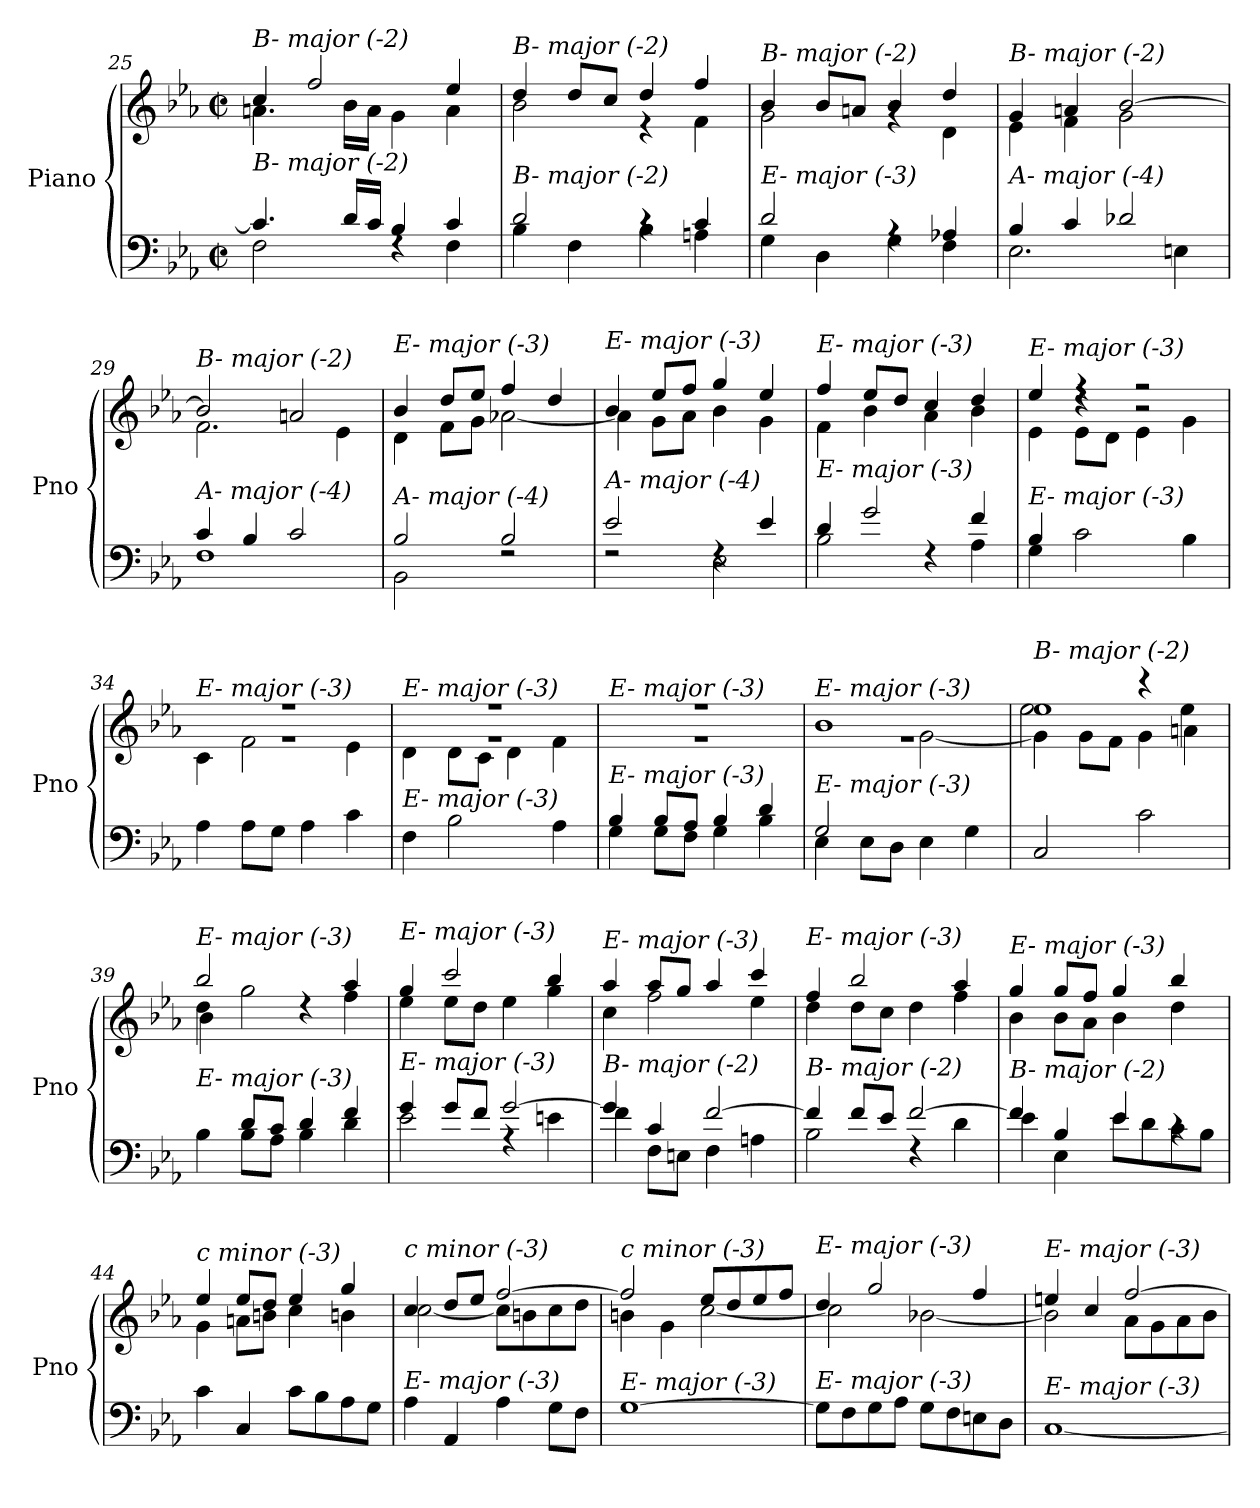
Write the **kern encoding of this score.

**kern	**kern
*part1	*part1
*staff2	*staff1
*I"Piano	*
*I'Pno	*
*clefF4	*clefG2
*k[b-e-a-]	*k[b-e-a-]
*M2/2	*M2/2
*met(c|)	*met(c|)
=25	=25
*^	*^
!	!	!LO:TX:i:t=B- major (-2)	!
!LO:TX:i:t=B- major (-2)	!	!	!
4.c/]	2F\	4cc/	4.an\
.	.	2ff/	.
16d/LL	.	.	16b-\LL
16c/JJ	.	.	16a\JJ
4B-/	4rF	.	4g\
4c/	4F\	4ee-/	4a\
=26	=26	=26	=26
!	!	!LO:TX:i:t=B- major (-2)	!
!LO:TX:i:t=B- major (-2)	!	!	!
2d/	4B-\	4dd/	2b-\
.	4F\	8dd/L	.
.	.	8cc/J	.
4rc	4B-\	4dd/	4r
4c/	4An\	4ff/	4f\
=27	=27	=27	=27
!	!	!LO:TX:i:t=B- major (-2)	!
!LO:TX:i:t=E- major (-3)	!	!	!
2d/	4G\	4b-/	2g\
.	4D\	8b-/L	.
.	.	8an/J	.
4rA	4G\	4b-/	4rg
4A-X/	4F\	4dd/	4d\
=28	=28	=28	=28
!	!	!LO:TX:i:t=B- major (-2)	!
!LO:TX:i:t=A- major (-4)	!	!	!
4B-/	2.E-\	4g/	4e-\
4c/	.	4an/	4f\
2d-X/	.	[2b-/	2g\
.	4En\	.	.
=29	=29	=29	=29
!	!	!LO:TX:i:t=B- major (-2)	!
!LO:TX:i:t=A- major (-4)	!	!	!
4c/	1F	2b-/]	2.f\
4B-/	.	.	.
2c/	.	2an/	.
.	.	.	4e-\
=30	=30	=30	=30
!	!	!LO:TX:i:t=E- major (-3)	!
!LO:TX:i:t=A- major (-4)	!	!	!
2B-/	2BB-\	4b-/	4d\
.	.	8dd/L	8f\L
.	.	8ee-/J	8g\J
2B-/	2rF	4ff/	[2a-X\
.	.	4dd/	.
!!LO:LB:g=z	!!
=31	=31	=31	=31
!	!	!LO:TX:i:t=E- major (-3)	!
!LO:TX:i:t=A- major (-4)	!	!	!
2e-/	2rF	4b-/	4a-\]
.	.	8ee-/L	8g\L
.	.	8ff/J	8a-\J
4rF	2E-\	4gg/	4b-\
4e-/	.	4ee-/	4g\
=32	=32	=32	=32
!	!	!LO:TX:i:t=E- major (-3)	!
!LO:TX:i:t=E- major (-3)	!	!	!
4d/	2B-\	4ff/	4f\
2g/	.	8ee-/L	4b-\
.	.	8dd/J	.
.	4rF	4cc/	4a-\
4f/	4A-\	4dd/	4b-\
=33	=33	=33	=33
*	*^	*^	*^
!	!	!	!LO:TX:i:t=E- major (-3)	!	!	!
!LO:TX:i:t=E- major (-3)	!	!	!	!	!	!
4B-/	4ryy	4G\	4ee-/	4ryy	4e-\	4ryy
2.ryy	2c\	2.ryy	4rdd	4rff	8e-\L	2.ryy
.	.	.	.	.	8d\J	.
.	.	.	2r	2rff	4e-\	.
.	4B-\	.	.	.	4g\	.
*	*v	*v	*	*	*	*
*	*	*	*	*v	*v
=34	=34	=34	=34	=34
!	!	!LO:TX:i:t=E- major (-3)	!	!
!LO:TX:i:t=E- major (-3)	!	!	!	!
*v	*v	*	*	*
4A-\	1rg	1rff	4c\
8A-\L	.	.	2f\
8G\J	.	.	.
4A-\	.	.	.
4c\	.	.	4e-\
=35	=35	=35	=35
!	!LO:TX:i:t=E- major (-3)	!	!
!LO:TX:i:t=E- major (-3)	!	!	!
4F\	1rg	1rff	4d\
2B-\	.	.	8d\L
.	.	.	8c\J
.	.	.	4d\
4A-\	.	.	4f\
=36	=36	=36	=36
*^	*	*	*
!	!	!LO:TX:i:t=E- major (-3)	!	!
!LO:TX:i:t=E- major (-3)	!	!	!	!
*	*	*	*v	*v
4B-/	4G\	1rg	1rff
8B-/L	8G\L	.	.
8A-/J	8F\J	.	.
4B-/	4G\	.	.
4d/	4B-\	.	.
=37	=37	=37	=37
*	*^	*	*^
!	!	!	!LO:TX:i:t=E- major (-3)	!	!
!LO:TX:i:t=E- major (-3)	!	!	!	!	!
2ryy	2G/	4E-\	1rg	2ryy	1b-
.	.	8E-\L	.	.	.
.	.	8D\J	.	.	.
2ryy	2ryy	4E-\	.	[2g\	.
.	.	4G\	.	.	.
=38	=38	=38	=38	=38	=38
!	!	!	!LO:TX:i:t=B- major (-2)	!	!
!LO:TX:i:t=E- major (-3)	!	!	!	!	!
*v	*v	*v	*	*	*
2C/	1ee-	4g\]	2ee-\
.	.	8g\L	.
.	.	8f\J	.
2c\	.	4g\	4rccc
.	.	4an\	4ee-\
!!LO:PB:g=z
=39	=39	=39	=39
*^	*	*	*^
*	*^	*	*	*	*
!	!	!	!LO:TX:i:t=E- major (-3)	!	!	!
!LO:TX:i:t=E- major (-3)	!	!	!	!	!	!
4ryy	4B-\	4ryy	2bb-/	4dd\	4b-\	4ryy
2.ryy	8d/L	8B-\L	.	2gg\	2.ryy	2.ryy
.	8c/J	8A-\J	.	.	.	.
.	4d/	4B-\	4rdd	.	.	.
.	4f/	4d\	4aa-/	4ff\	.	.
*	*	*	*	*v	*v	*v
=40	=40	=40	=40	=40
!	!	!	!LO:TX:i:t=E- major (-3)	!
!LO:TX:i:t=E- major (-3)	!	!	!	!
*	*v	*v	*	*
4g/	2e-\	4gg/	4ee-\
8g/L	.	2ccc/	8ee-\L
8f/J	.	.	8dd\J
[2g/	4rA	.	4ee-\
.	4en\	4bb-/	4gg\
=41	=41	=41	=41
!	!	!LO:TX:i:t=E- major (-3)	!
!LO:TX:i:t=B- major (-2)	!	!	!
4g/]	4f\	4aa-/	4cc\
4c/	8F\L	8aa-/L	2ff\
.	8En\J	8gg/J	.
[2f/	4F\	4aa-/	.
.	4An\	4ccc/	4ee-\
=42	=42	=42	=42
!	!	!LO:TX:i:t=E- major (-3)	!
!LO:TX:i:t=B- major (-2)	!	!	!
4f/]	2B-\	4ff/	4dd\
8f/L	.	2bb-/	8dd\L
8e-/J	.	.	8cc\J
[2f/	4rF	.	4dd\
.	4d\	4aa-/	4ff\
=43	=43	=43	=43
!	!	!LO:TX:i:t=E- major (-3)	!
!LO:TX:i:t=B- major (-2)	!	!	!
4f/]	4e-\	4gg/	4b-\
4B-/	4E-\	8gg/L	8b-\L
.	.	8ff/J	8a-\J
4e-/	8e-\L	4gg/	4b-\
.	8d\	.	.
4rc	8c\	4bb-/	4dd\
.	8B-\J	.	.
=44	=44	=44	=44
!	!	!LO:TX:i:t=c minor (-3)	!
!LO:TX:i:t=E- major (-3)	!	!	!
*v	*v	*	*
4c\	4ee-/	4g\
4C/	8ee-/L	8an\L
.	8dd/J	8bn\J
8c\L	4ee-/	4cc\
8B-\	.	.
8A-\	4gg/	4bn\
8G\J	.	.
=45	=45	=45
!	!LO:TX:i:t=c minor (-3)	!
!LO:TX:i:t=E- major (-3)	!	!
4A-\	4cc/	[2cc\
4AA-/	8dd/L	.
.	8ee-/J	.
4A-\	[2ff/	8cc\L]
.	.	8bn\
8G\L	.	8cc\
8F\J	.	8dd\J
!!LO:LB:g=z	!!
=46	=46	=46
!	!LO:TX:i:t=c minor (-3)	!
!LO:TX:i:t=E- major (-3)	!	!
[1G	2ff/]	4bn\
.	.	4g\
.	8ee-/L	[2cc\
.	8dd/	.
.	8ee-/	.
.	8ff/J	.
=47	=47	=47
!	!LO:TX:i:t=E- major (-3)	!
!LO:TX:i:t=E- major (-3)	!	!
8G\L]	4dd/	2cc\]
8F\	.	.
8G\	2gg/	.
8A-\J	.	.
8G\L	.	[2b-X\
8F\	.	.
8En\	4ff/	.
8D\J	.	.
=48	=48	=48
!	!LO:TX:i:t=E- major (-3)	!
!LO:TX:i:t=E- major (-3)	!	!
[1C	4een/	2b-\]
.	4cc/	.
.	[2ff/	8a-\L
.	.	8g\
.	.	8a-\
.	.	8b-\J
*	*v	*v
=	=
*-	*-
